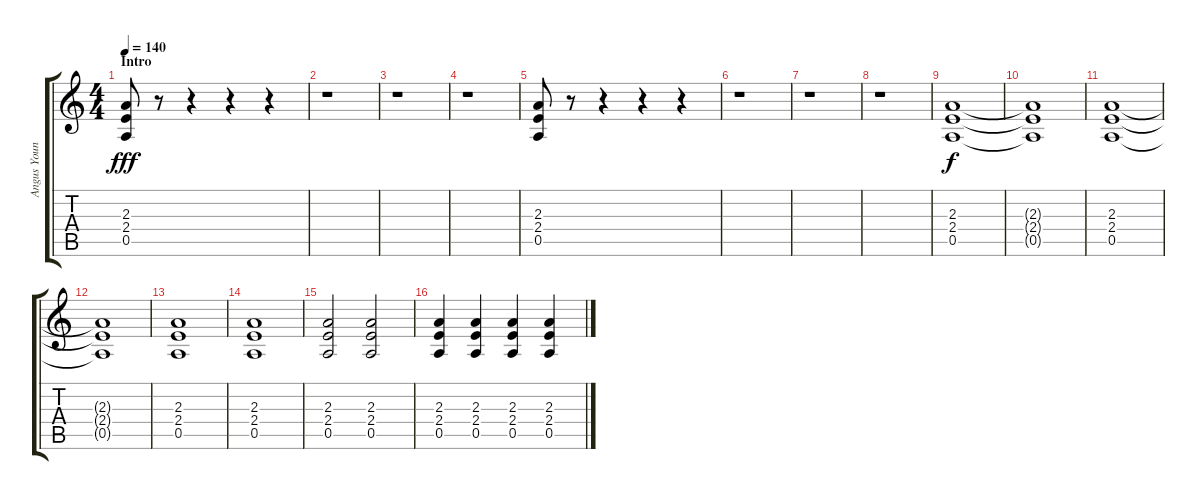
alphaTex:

\track ("Angus Young" "Angus Youn") {instrument distortionguitar}
\staff {score tabs}
\tuning (E4 B3 G3 D3 A2 E2) {hide}
\ts (4 4)
\section ("" "Intro")
\tempo 140
\clef g2
\ks c
(2.3 2.4 0.5).8{dy fff instrument distortionguitar} r.8 r.4 r.4 r.4 |
r.1 |
r.1 |
r.1 |
(2.3 2.4 0.5).8 r.8 r.4 r.4 r.4 |
r.1 |
r.1 |
r.1 |
(2.3 2.4 0.5).1{dy f} |
(2.3{t} 2.4{t} 0.5{t}).1 |
(2.3 2.4 0.5).1 |
(2.3{t} 2.4{t} 0.5{t}).1 |
(2.3 2.4 0.5).1 |
(2.3 2.4 0.5).1 |
(2.3 2.4 0.5).2 (2.3 2.4 0.5).2 |
(2.3 2.4 0.5).4 (2.3 2.4 0.5).4 (2.3 2.4 0.5).4 (2.3 2.4 0.5).4
